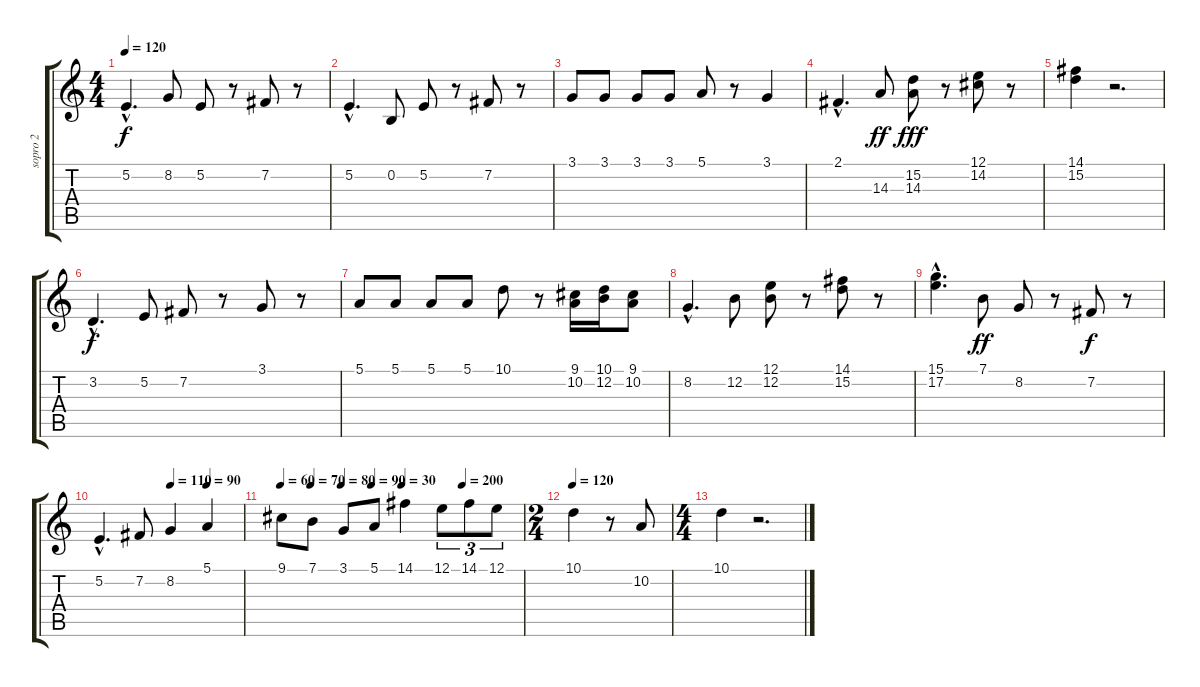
\track ("sopro 2" "sopro 2") {instrument flute}
\staff {score tabs}
\tuning (E4 B3 G3 D3 A2 E2) {hide}
\ts (4 4)
\tempo 120
\clef g2
\ks c
5.2{hac}.4{d dy f} 8.2.8 5.2.8 r.8 7.2.8 r.8 |
5.2{hac}.4{d} 0.2.8 5.2.8 r.8 7.2.8 r.8 |
3.1.8 3.1.8 3.1.8 3.1.8 5.1.8 r.8 3.1.4 |
2.1{hac}.4{d} 14.3.8{dy ff} (15.2 14.3).8{dy fff} r.8 (12.1 14.2).8 r.8 |
(14.1 15.2).4 r.2{d} |
3.2{hac}.4{d dy f} 5.2.8 7.2.8 r.8 3.1.8 r.8 |
5.1.8 5.1.8 5.1.8 5.1.8 10.1.8 r.8 (9.1 10.2).16 (10.1 12.2).16 (9.1 10.2).8 |
8.2{hac}.4{d} 12.2.8 (12.1 12.2).8 r.8 (14.1 15.2).8 r.8 |
(15.1{hac} 17.2{hac}).4{d} 7.1.8{dy ff} 8.2.8 r.8 7.2.8{dy f} r.8 |
\tempo (110 0.5)
\tempo (90 0.75)
5.2{hac}.4{d} 7.2.8 8.2.4 5.1.4 |
\tempo 60
\tempo (70 0.125)
\tempo (80 0.25)
\tempo (90 0.375)
\tempo (30 0.5)
\tempo (200 0.75)
9.1.8 7.1.8 3.1.8 5.1.8 14.1.4 12.1.8{tu (3 2)} 14.1.8{tu (3 2)} 12.1.8{tu (3 2)} |
\ts (2 4)
\tempo 120
10.1.4 r.8 10.2.8 |
\ts (4 4)
10.1.4 r.2{d}
